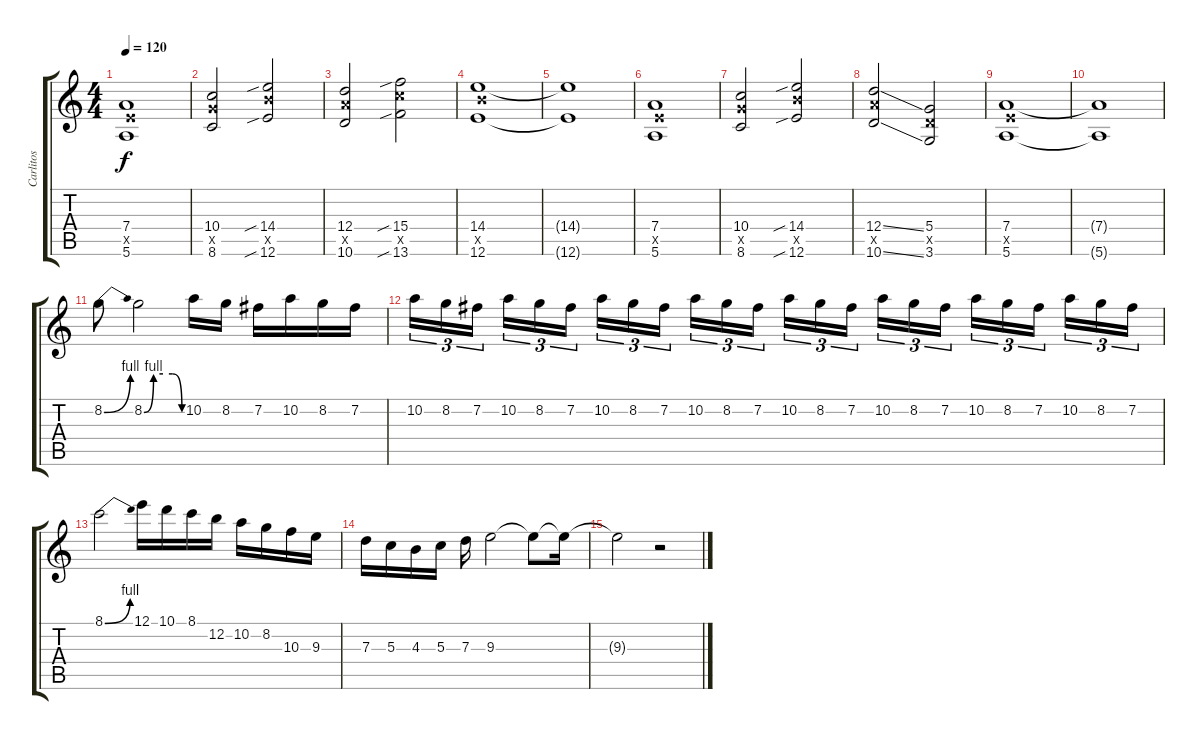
\track ("Carlitos" "Carlitos") {instrument distortionguitar}
\staff {score tabs}
\tuning (E4 B3 G3 D3 A2 E2) {hide}
\ts (4 4)
\tempo 120
\clef g2
\ks c
(7.4 7.5{x} 5.6).1{dy f} |
(10.4 10.5{x} 8.6).2 (14.4{sib} 14.5{x} 12.6{sib}).2 |
(12.4 12.5{x} 10.6).2 (15.4{sib} 15.5{x} 13.6{sib}).2 |
(14.4 14.5{x} 12.6).1 |
(14.4{t} 12.6{t}).1 |
(7.4 7.5{x} 5.6).1 |
(10.4 10.5{x} 8.6).2 (14.4{sib} 14.5{x} 12.6{sib}).2 |
(12.4{ss} 12.5{x} 10.6{ss}).2 (5.4 5.5{x} 3.6).2 |
(7.4 7.5{x} 5.6).1 |
(7.4{t} 5.6{t}).1 |
8.2{be (bend 0 0 60 4)}.8 8.2{be (custom 0 0 15 4 30 4 45 4 60 0)}.2 10.2.16 8.2.16 7.2.16 10.2.16 8.2.16 7.2.16 |
10.2.16{tu (3 2)} 8.2.16{tu (3 2)} 7.2.16{tu (3 2)} 10.2.16{tu (3 2)} 8.2.16{tu (3 2)} 7.2.16{tu (3 2)} 10.2.16{tu (3 2)} 8.2.16{tu (3 2)} 7.2.16{tu (3 2)} 10.2.16{tu (3 2)} 8.2.16{tu (3 2)} 7.2.16{tu (3 2)} 10.2.16{tu (3 2)} 8.2.16{tu (3 2)} 7.2.16{tu (3 2)} 10.2.16{tu (3 2)} 8.2.16{tu (3 2)} 7.2.16{tu (3 2)} 10.2.16{tu (3 2)} 8.2.16{tu (3 2)} 7.2.16{tu (3 2)} 10.2.16{tu (3 2)} 8.2.16{tu (3 2)} 7.2.16{tu (3 2)} |
8.1{be (bend 0 0 60 4)}.2 12.1.16 10.1.16 8.1.16 12.2.16 10.2.16 8.2.16 10.3.16 9.3.16 |
7.3.16 5.3.16 4.3.16 5.3.16 7.3.16 9.3.2 9.3{t}.8 9.3{t}.16 |
9.3{t}.2 r.2
